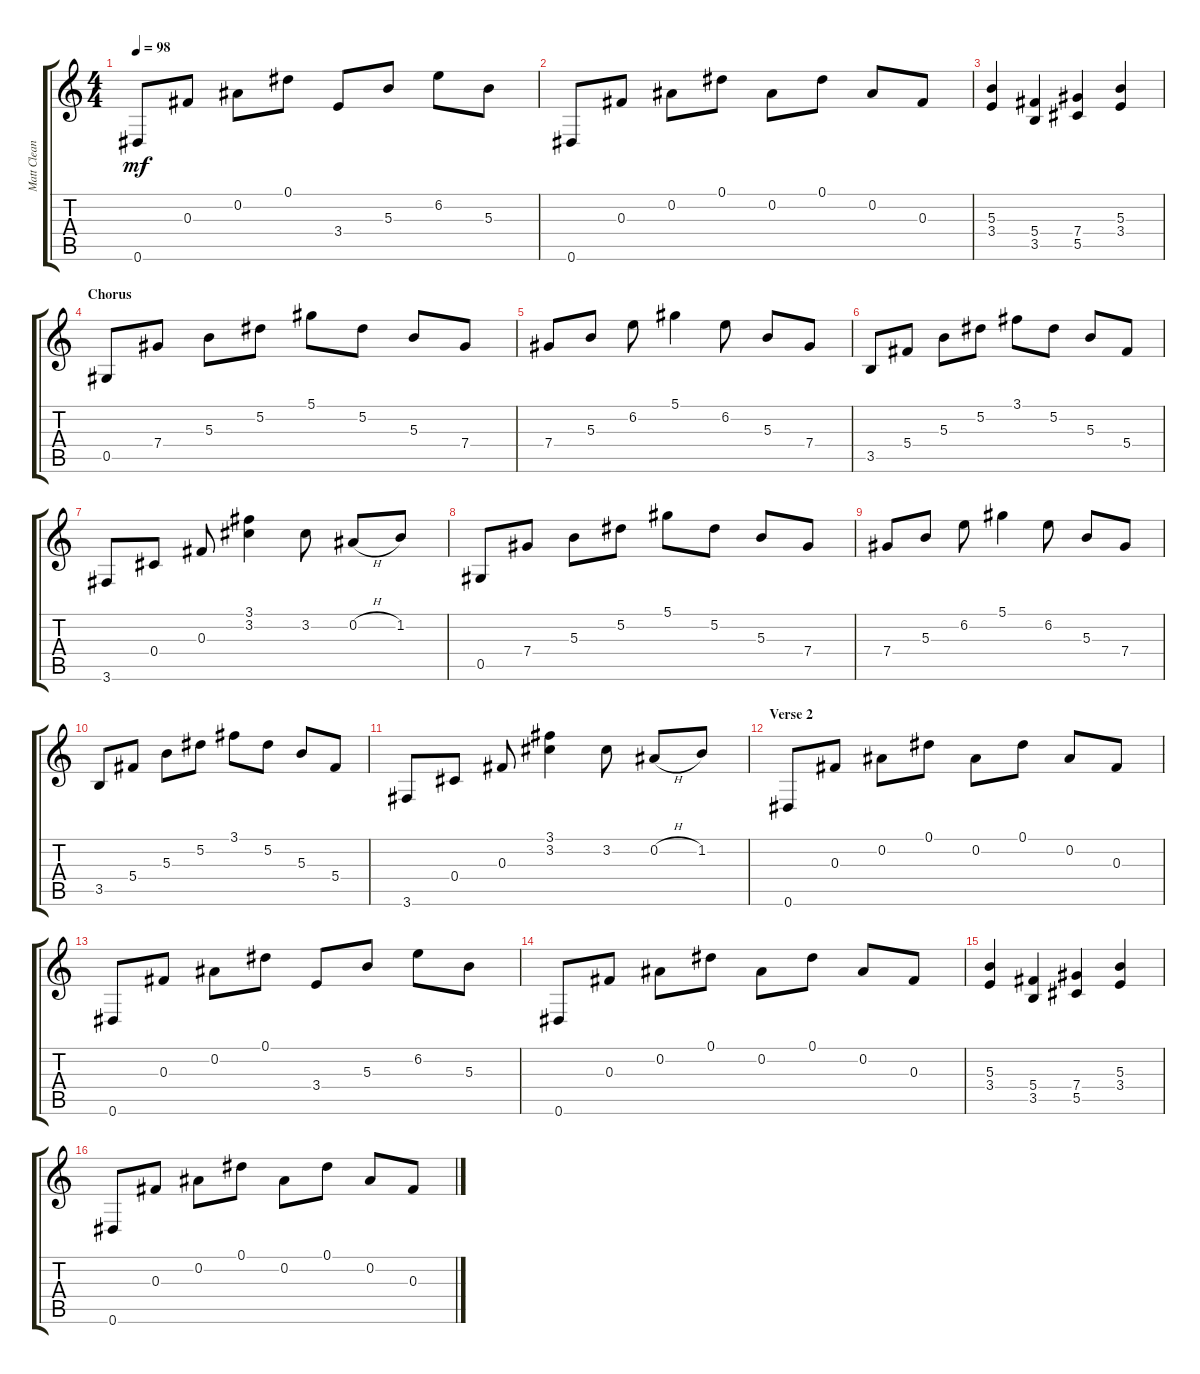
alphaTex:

\track ("Matt Clean" "Matt Clean") {instrument electricguitarclean}
\staff {score tabs}
\tuning (Eb4 Bb3 Gb3 Db3 Ab2 Eb2) {hide}
\ts (4 4)
\tempo 98
\clef g2
\ks c
0.6.8{dy mf} 0.3.8 0.2.8 0.1.8 3.4.8 5.3.8 6.2.8 5.3.8 |
0.6.8 0.3.8 0.2.8 0.1.8 0.2.8 0.1.8 0.2.8 0.3.8 |
(5.3 3.4).4 (5.4 3.5).4 (7.4 5.5).4 (5.3 3.4).4 |
\section ("" "Chorus")
0.5.8 7.4.8 5.3.8 5.2.8 5.1.8 5.2.8 5.3.8 7.4.8 |
7.4.8 5.3.8 6.2.8 5.1.4 6.2.8 5.3.8 7.4.8 |
3.5.8 5.4.8 5.3.8 5.2.8 3.1.8 5.2.8 5.3.8 5.4.8 |
3.6.8 0.4.8 0.3.8 (3.1 3.2).4 3.2.8 0.2{h}.8 1.2.8 |
0.5.8 7.4.8 5.3.8 5.2.8 5.1.8 5.2.8 5.3.8 7.4.8 |
7.4.8 5.3.8 6.2.8 5.1.4 6.2.8 5.3.8 7.4.8 |
3.5.8 5.4.8 5.3.8 5.2.8 3.1.8 5.2.8 5.3.8 5.4.8 |
3.6.8 0.4.8 0.3.8 (3.1 3.2).4 3.2.8 0.2{h}.8 1.2.8 |
\section ("" "Verse 2")
0.6.8 0.3.8 0.2.8 0.1.8 0.2.8 0.1.8 0.2.8 0.3.8 |
0.6.8 0.3.8 0.2.8 0.1.8 3.4.8 5.3.8 6.2.8 5.3.8 |
0.6.8 0.3.8 0.2.8 0.1.8 0.2.8 0.1.8 0.2.8 0.3.8 |
(5.3 3.4).4 (5.4 3.5).4 (7.4 5.5).4 (5.3 3.4).4 |
0.6.8 0.3.8 0.2.8 0.1.8 0.2.8 0.1.8 0.2.8 0.3.8
